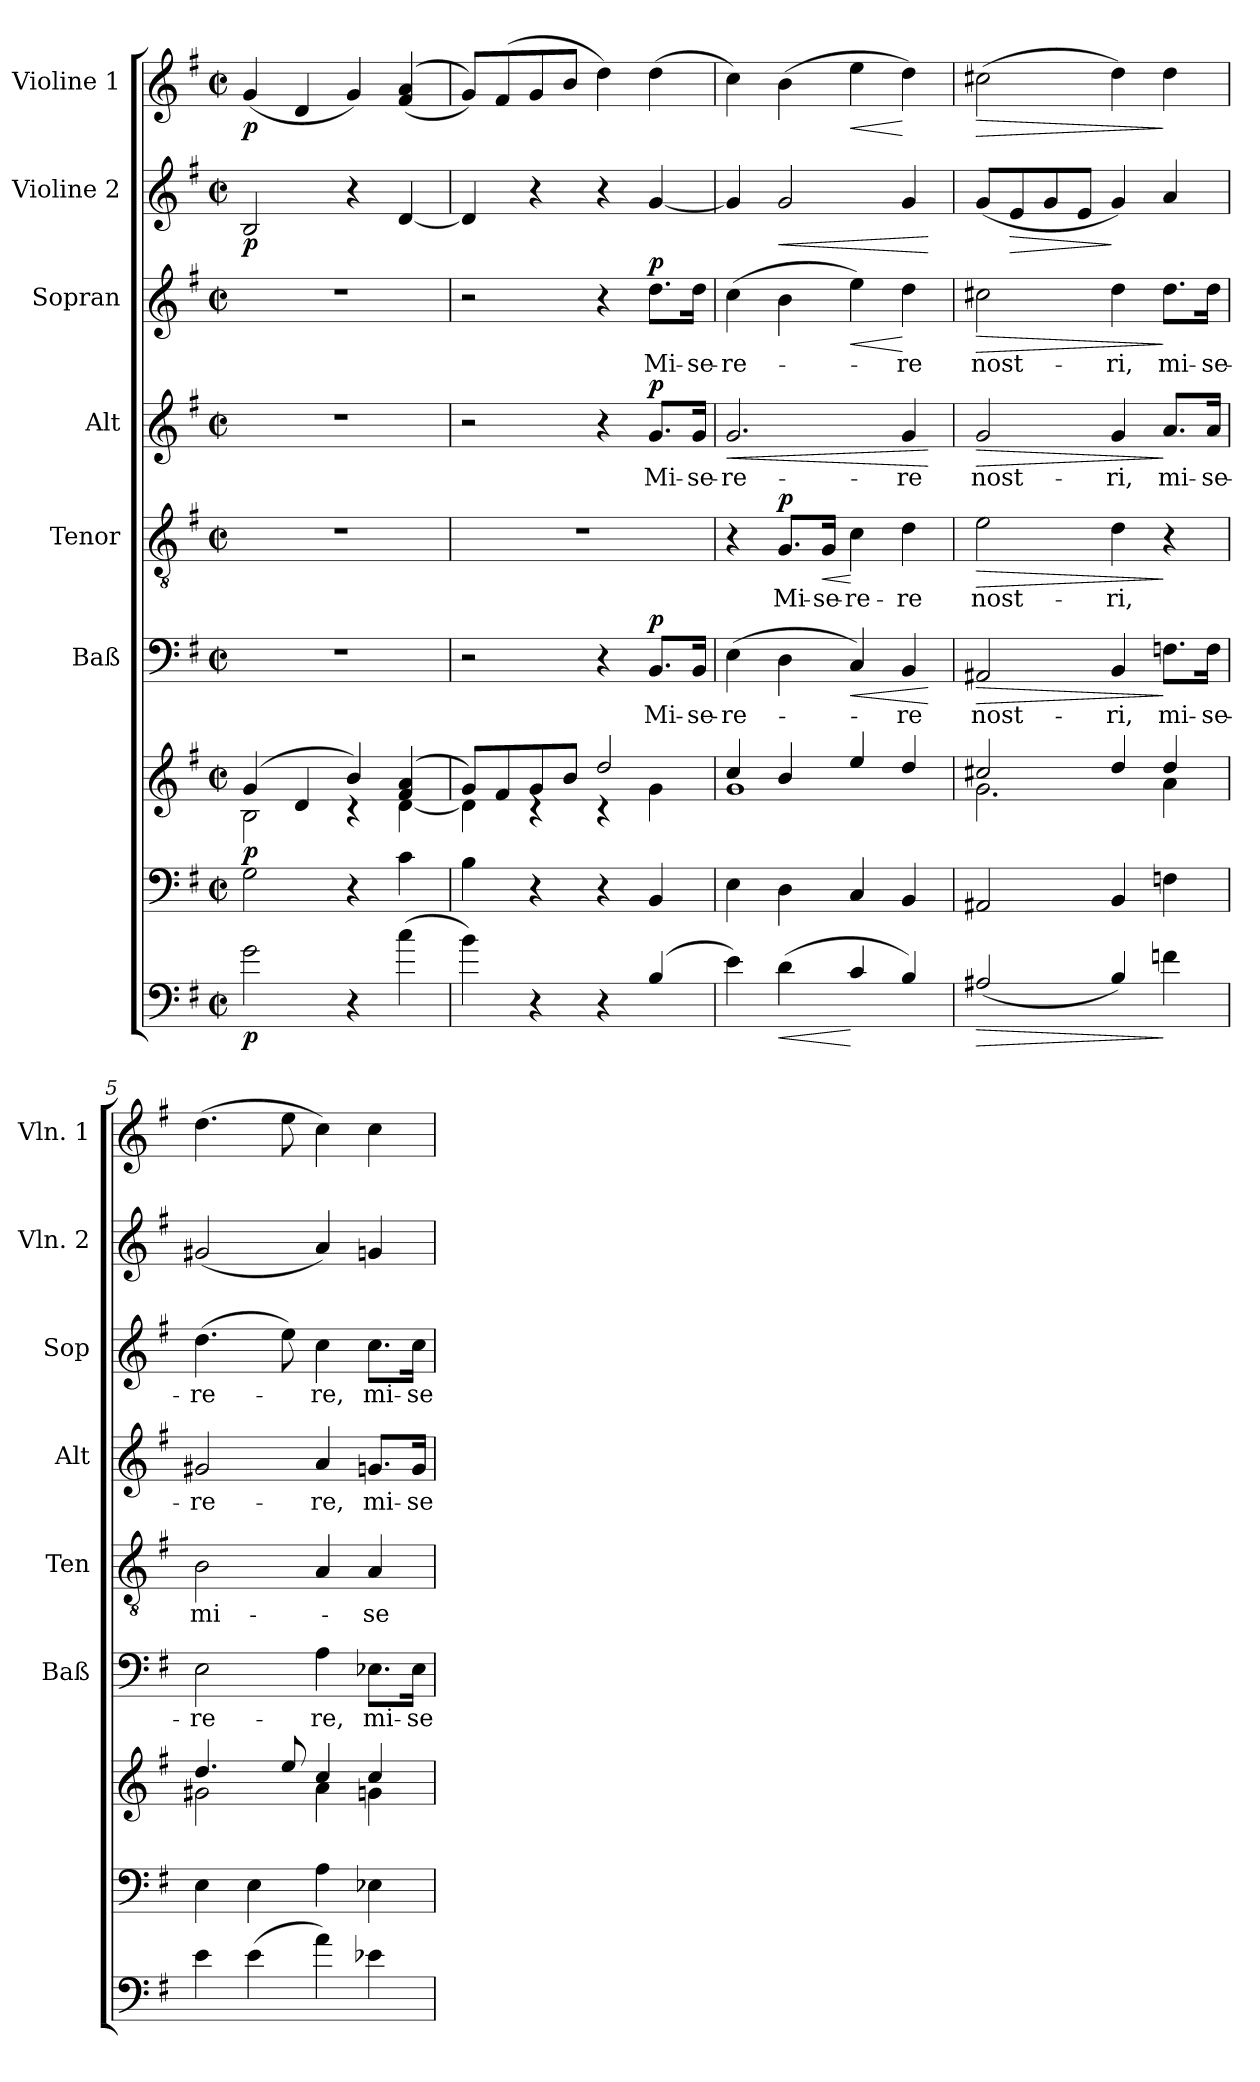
**kern	**dynam	**kern	**kern	**dynam	**kern	**text	**dynam	**kern	**text	**dynam	**kern	**text	**dynam	**kern	**text	**dynam	**kern	**dynam	**kern	**dynam
*part8	*part8	*part7	*part7	*part7	*part6	*part6	*part6	*part5	*part5	*part5	*part4	*part4	*part4	*part3	*part3	*part3	*part2	*part2	*part1	*part1
*staff9	*staff9	*staff8	*staff7	*staff7/8	*staff6	*staff6	*staff6	*staff5	*staff5	*staff5	*staff4	*staff4	*staff4	*staff3	*staff3	*staff3	*staff2	*staff2	*staff1	*staff1
*	*	*	*	*	*I"Baß	*	*	*I"Tenor	*	*	*I"Alt	*	*	*I"Sopran	*	*	*I"Violine 2	*	*I"Violine 1	*
*	*	*	*	*	*I'Baß	*	*	*I'Ten	*	*	*I'Alt	*	*	*I'Sop	*	*	*I'Vln. 2	*	*I'Vln. 1	*
*clefF4	*	*clefF4	*clefG2	*	*clefF4	*	*	*clefGv2	*	*	*clefG2	*	*	*clefG2	*	*	*clefG2	*	*clefG2	*
*ITrd7c12	*	*	*	*	*	*	*	*	*	*	*	*	*	*	*	*	*	*	*	*
*k[f#]	*	*k[f#]	*k[f#]	*	*k[f#]	*	*	*k[f#]	*	*	*k[f#]	*	*	*k[f#]	*	*	*k[f#]	*	*k[f#]	*
*G:	*	*G:	*G:	*	*G:	*	*	*G:	*	*	*G:	*	*	*G:	*	*	*G:	*	*G:	*
*M2/2	*	*M2/2	*M2/2	*	*M2/2	*	*	*M2/2	*	*	*M2/2	*	*	*M2/2	*	*	*M2/2	*	*M2/2	*
*met(c|)	*	*met(c|)	*met(c|)	*	*met(c|)	*	*	*met(c|)	*	*	*met(c|)	*	*	*met(c|)	*	*	*met(c|)	*	*met(c|)	*
=1	=1	=1	=1	=1	=1	=1	=1	=1	=1	=1	=1	=1	=1	=1	=1	=1	=1	=1	=1	=1
*	*	*	*^	*	*	*	*	*	*	*	*	*	*	*	*	*	*	*	*	*
!	!LO:DY:b	!	!	!	!LO:DY:b	!	!	!	!	!	!	!	!	!	!	!	!	!	!LO:DY:b	!	!LO:DY:b
2G\	p	2G\	(4g/	2B\	p	1r	.	.	1r	.	.	1r	.	.	1r	.	.	2B/	p	(<4g/	p
.	.	.	4d/	.	.	.	.	.	.	.	.	.	.	.	.	.	.	.	.	4d/	.
4r	.	4r	4b/)	4rc	.	.	.	.	.	.	.	.	.	.	.	.	.	4r	.	4g/)	.
(>4c\	.	4c\	(4f#/ 4a/	[<4d\	.	.	.	.	.	.	.	.	.	.	.	.	.	[4d/	.	((<4f#/ 4a/	.
=2	=2	=2	=2	=2	=2	=2	=2	=2	=2	=2	=2	=2	=2	=2	=2	=2	=2	=2	=2	=2	=2
4B\)	.	4B\	8g/L)	4d\]	.	2r	.	.	1r	.	.	2r	.	.	2r	.	.	4d/]	.	8g/L))	.
.	.	.	8f#/	.	.	.	.	.	.	.	.	.	.	.	.	.	.	.	.	(<8f#/	.
4r	.	4r	8g/	4rc	.	.	.	.	.	.	.	.	.	.	.	.	.	4r	.	8g/	.
.	.	.	8b/J	.	.	.	.	.	.	.	.	.	.	.	.	.	.	.	.	8b/J	.
4r	.	4r	2dd/	4rc	.	4r	.	.	.	.	.	4r	.	.	4r	.	.	4r	.	4dd\)	.
!	!	!	!	!	!	!	!LO:LY:b	!LO:DY:a	!	!	!	!	!LO:LY:b	!LO:DY:a	!	!LO:LY:b	!LO:DY:a	!	!	!	!
(4BB/	.	4BB/	.	4g\	.	8.BB/L	Mi-	p	.	.	.	8.g/L	Mi-	p	8.dd\L	Mi-	p	[4g/	.	(>4dd\	.
!	!	!	!	!	!	!	!LO:LY:b	!	!	!	!	!	!LO:LY:b	!	!	!LO:LY:b	!	!	!	!	!
.	.	.	.	.	.	16BB/Jk	-se-	.	.	.	.	16g/Jk	-se-	.	16dd\Jk	-se-	.	.	.	.	.
=3	=3	=3	=3	=3	=3	=3	=3	=3	=3	=3	=3	=3	=3	=3	=3	=3	=3	=3	=3	=3	=3
!	!	!	!	!	!	!	!LO:LY:b	!	!	!	!	!	!LO:LY:b	!LO:HP:b	!	!LO:LY:b	!	!	!	!	!
4E\)	.	4E\	4cc/	1g	.	(>4E\	-re-	.	4r	.	.	2.g/	-re-	<	(>4cc\	-re-	.	4g/]	.	4cc\)	.
!	!LO:HP:b	!	!	!	!	!	!	!	!	!LO:LY:b	!LO:DY:a	!	!	!	!	!	!	!	!LO:HP:b	!	!
(<4D\	<	4D\	4b/	.	.	4D\	.	.	8.G/L	Mi-	p	.	.	.	4b\	.	.	2g/	<	(>4b\	.
!	!	!	!	!	!	!	!	!	!	!LO:LY:b	!LO:HP:b	!	!	!	!	!	!	!	!	!	!
.	.	.	.	.	.	.	.	.	16G/Jk	-se-	<	.	.	.	.	.	.	.	.	.	.
!	!	!	!	!	!	!	!	!LO:HP:b	!	!LO:LY:b	!	!	!	!	!	!	!LO:HP:b	!	!	!	!LO:HP:b
4C/	[	4C/	4ee/	.	.	4C/)	.	<	4c\	-re-	[	.	.	.	4ee\)	.	<	.	.	4ee\	<
!	!	!	!	!	!	!	!LO:LY:b	!	!	!LO:LY:b	!	!	!LO:LY:b	!	!	!LO:LY:b	!	!	!	!	!
4BB/)	.	4BB/	4dd/	.	.	4BB/	-re	.	4d\	-re	.	4g/	-re	.	4dd\	-re	[	4g/	.	4dd\)	[
*	*	*	*v	*v	*	*	*	*	*	*	*	*	*	*	*	*	*	*	*	*	*
.	.	.	.	.	.	.	[	.	.	.	.	.	[	.	.	.	.	[	.	.
=4	=4	=4	=4	=4	=4	=4	=4	=4	=4	=4	=4	=4	=4	=4	=4	=4	=4	=4	=4	=4
!	!LO:HP:b	!	!	!	!	!LO:LY:b	!LO:HP:b	!	!LO:LY:b	!LO:HP:b	!	!LO:LY:b	!LO:HP:b	!	!LO:LY:b	!LO:HP:b	!	!	!	!LO:HP:b
*	*	*	*^	*	*	*	*	*	*	*	*	*	*	*	*	*	*	*	*	*
(<2AA#X/	>	2AA#X/	2cc#X/	2.g\	.	2AA#X/	nost-	>	2e\	nost-	>	2g/	nost-	>	2cc#X\	nost-	>	(<8g/L	.	(>2cc#X\	>
!	!	!	!	!	!	!	!	!	!	!	!	!	!	!	!	!	!	!	!LO:HP:b	!	!
.	.	.	.	.	.	.	.	.	.	.	.	.	.	.	.	.	.	8e/	>	.	.
.	.	.	.	.	.	.	.	.	.	.	.	.	.	.	.	.	.	8g/	.	.	.
.	.	.	.	.	.	.	.	.	.	.	.	.	.	.	.	.	.	8e/J	.	.	.
!	!	!	!	!	!	!	!LO:LY:b	!	!	!LO:LY:b	!	!	!LO:LY:b	!	!	!LO:LY:b	!	!	!	!	!
4BB/)	.	4BB/	4dd/	.	.	4BB/	-ri,	.	4d\	-ri,	.	4g/	-ri,	.	4dd\	-ri,	.	4g/)	]	4dd\)	.
!	!	!	!	!	!	!	!LO:LY:b	!	!	!	!	!	!LO:LY:b	!	!	!LO:LY:b	!	!	!	!	!
4Fn\	]	4Fn\	4dd/	4a\	.	8.Fn\L	mi-	]	4r	.	]	8.a/L	mi-	]	8.dd\L	mi-	]	4a/	.	4dd\	]
!	!	!	!	!	!	!	!LO:LY:b	!	!	!	!	!	!LO:LY:b	!	!	!LO:LY:b	!	!	!	!	!
.	.	.	.	.	.	16F\Jk	-se-	.	.	.	.	16a/Jk	-se-	.	16dd\Jk	-se-	.	.	.	.	.
!!LO:PB:g=z
=5	=5	=5	=5	=5	=5	=5	=5	=5	=5	=5	=5	=5	=5	=5	=5	=5	=5	=5	=5	=5	=5
!	!	!	!	!	!	!	!LO:LY:b	!	!	!LO:LY:b	!	!	!LO:LY:b	!	!	!LO:LY:b	!	!	!	!	!
4E\	.	4E\	4.dd/	2g#X\	.	2E\	-re-	.	2B\	mi-	.	2g#X/	-re-	.	(>4.dd\	-re-	.	(<2g#X/	.	(>4.dd\	.
(>4E\	.	4E\	.	.	.	.	.	.	.	.	.	.	.	.	.	.	.	.	.	.	.
.	.	.	8ee/	.	.	.	.	.	.	.	.	.	.	.	8ee\)	.	.	.	.	8ee\	.
!	!	!	!	!	!	!	!LO:LY:b	!	!	!	!	!	!LO:LY:b	!	!	!LO:LY:b	!	!	!	!	!
4A\)	.	4A\	4cc/	4a\	.	4A\	-re,	.	4A/	.	.	4a/	-re,	.	4cc\	-re,	.	4a/)	.	4cc\)	.
!	!	!	!	!	!	!	!LO:LY:b	!	!	!LO:LY:b	!	!	!LO:LY:b	!	!	!LO:LY:b	!	!	!	!	!
4E-X\	.	4E-X\	4cc/	4gn\	.	8.E-X\L	mi-	.	4A/	-se-	.	8.gn/L	mi-	.	8.cc\L	mi-	.	4gn/	.	4cc\	.
!	!	!	!	!	!	!	!LO:LY:b	!	!	!	!	!	!LO:LY:b	!	!	!LO:LY:b	!	!	!	!	!
.	.	.	.	.	.	16E-\Jk	-se-	.	.	.	.	16g/Jk	-se-	.	16cc\Jk	-se-	.	.	.	.	.
*	*	*	*v	*v	*	*	*	*	*	*	*	*	*	*	*	*	*	*	*	*	*
=	=	=	=	=	=	=	=	=	=	=	=	=	=	=	=	=	=	=	=	=
*-	*-	*-	*-	*-	*-	*-	*-	*-	*-	*-	*-	*-	*-	*-	*-	*-	*-	*-	*-	*-
